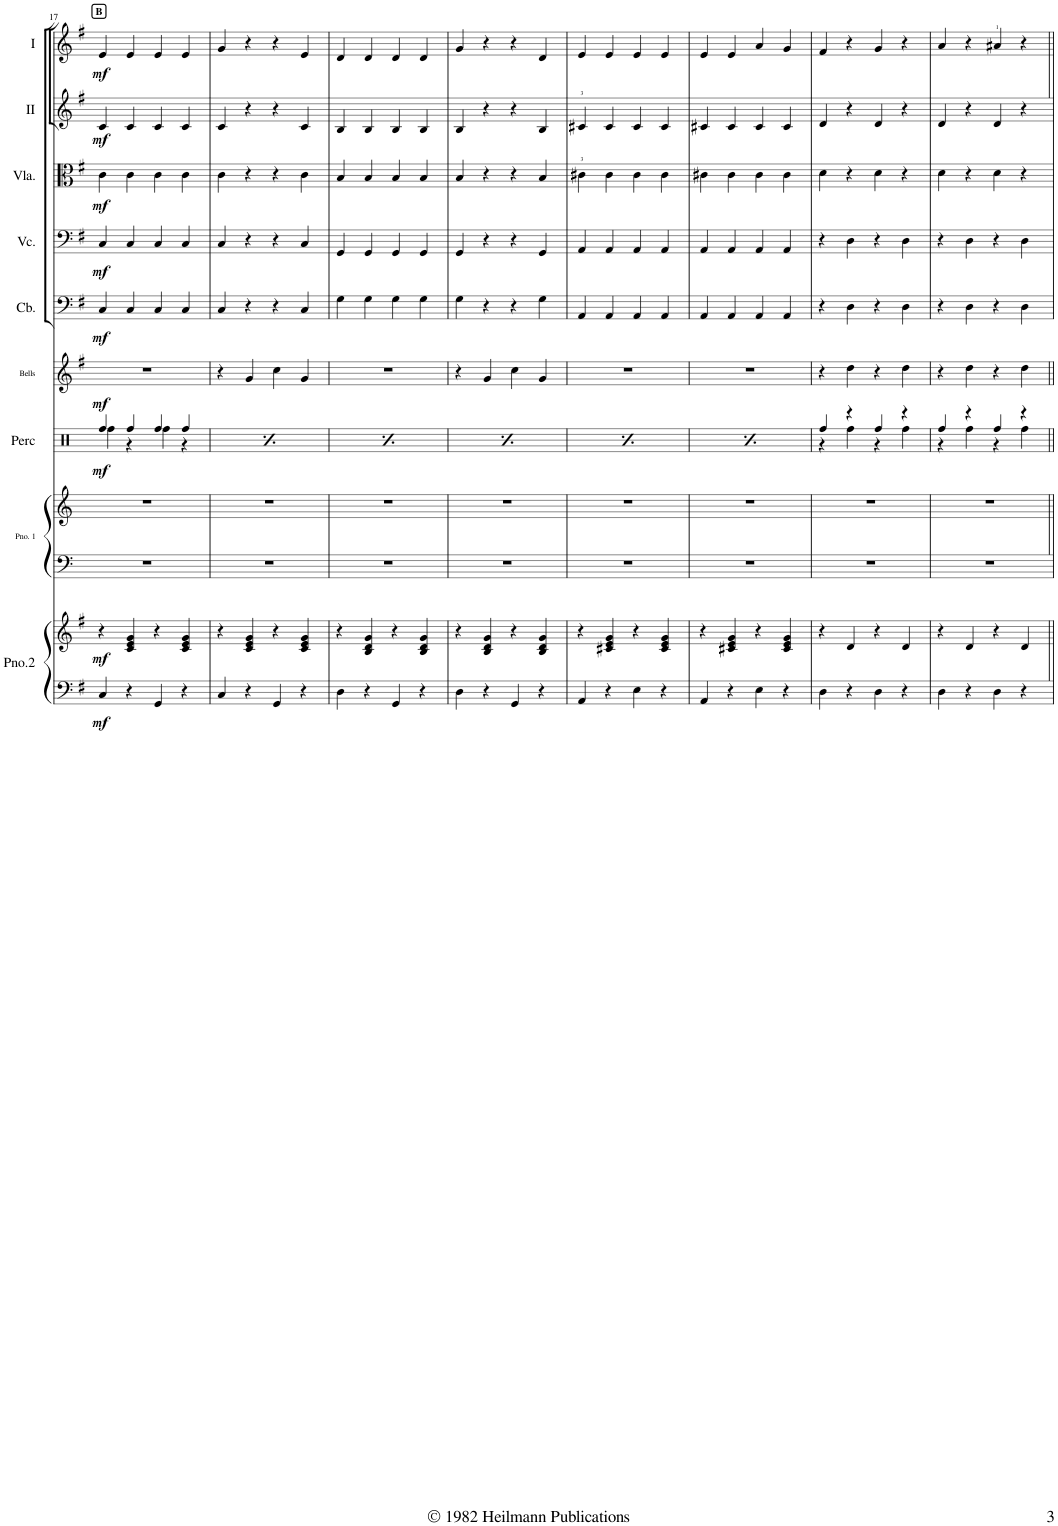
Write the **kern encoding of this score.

**kern	**kern	**dynam	**kern	**kern	**kern	**dynam	**kern	**dynam	**kern	**dynam	**kern	**dynam	**kern	**dynam	**kern	**dynam	**kern	**dynam
*part9	*part9	*part9	*part8	*part8	*part7	*part7	*part6	*part6	*part5	*part5	*part4	*part4	*part3	*part3	*part2	*part2	*part1	*part1
*staff11	*staff10	*staff10/11	*staff9	*staff8	*staff7	*staff7	*staff6	*staff6	*staff5	*staff5	*staff4	*staff4	*staff3	*staff3	*staff2	*staff2	*staff1	*staff1
*I"Piano 2	*	*	*I"Piano 1	*	*I"Percussion	*	*I"Bells	*	*I"Contrabass	*	*I"Cello	*	*I"Viola	*	*I"Violin 2	*	*I"Violin 1	*
*I'Pno.2	*	*	*I'Pno. 1	*	*I'Perc	*	*I'Bells	*	*I'Cb.	*	*	*	*I'Vla.	*	*	*	*	*
!!LO:PB:g=z
*clefF4	*clefG2	*	*clefF4	*clefG2	*clefX	*	*clefG2	*	*clefF4	*	*clefF4	*	*clefC3	*	*clefG2	*	*clefG2	*
*	*	*	*	*	*	*	*Trd-7c-12	*	*	*	*	*	*	*	*	*	*	*
*k[f#]	*k[f#]	*	*k[]	*k[]	*k[f#]	*	*k[f#]	*	*k[f#]	*	*k[f#]	*	*k[f#]	*	*k[f#]	*	*k[f#]	*
*M4/4	*M4/4	*	*M4/4	*M4/4	*M4/4	*	*M4/4	*	*M4/4	*	*M4/4	*	*M4/4	*	*M4/4	*	*M4/4	*
*met(c)	*met(c)	*	*met(c)	*met(c)	*met(c)	*	*met(c)	*	*met(c)	*	*met(c)	*	*met(c)	*	*met(c)	*	*met(c)	*
=17	=17	=17	=17	=17	=17	=17	=17	=17	=17	=17	=17	=17	=17	=17	=17	=17	=17	=17
*	*	*	*	*	*^	*	*	*	*	*	*	*	*	*	*	*	*	*
!	!	!	!	!	!	!	!	!	!	!	!	!	!	!	!	!	!	!LO:TX:a:B:t=B	!
!	!	!LO:DY:b=2	!	!	!	!	!	!	!	!	!	!	!	!	!	!	!	!	!
!	!	!LO:DY:n=1:b	!	!	!	!	!LO:DY:b	!	!LO:DY:b	!	!LO:DY:b	!	!LO:DY:b	!	!LO:DY:b	!	!LO:DY:b	!	!LO:DY:b
4C/	4r	mf mf	1r	1r	4Rff/	4Rff\	mf	1r	mf	4C/	mf	4C/	mf	4c\	mf	4c/	mf	4e/	mf
4r	4c/ 4e/ 4g/	.	.	.	4Rff/	4r	.	.	.	4C/	.	4C/	.	4c\	.	4c/	.	4e/	.
4GG/	4r	.	.	.	4Rff/	4Rff\	.	.	.	4C/	.	4C/	.	4c\	.	4c/	.	4e/	.
4r	4c/ 4e/ 4g/	.	.	.	4Rff/	4r	.	.	.	4C/	.	4C/	.	4c\	.	4c/	.	4e/	.
=18	=18	=18	=18	=18	=18	=18	=18	=18	=18	=18	=18	=18	=18	=18	=18	=18	=18	=18	=18
!	!	!	!	!	!	!	!LO:DY:b	!	!	!	!	!	!	!	!	!	!	!	!
4C/	4r	.	1r	1r	4Rff/	4Rff\	mf	4r	.	4C/	.	4C/	.	4c\	.	4c/	.	4g/	.
4r	4c/ 4e/ 4g/	.	.	.	4Rff/	4r	.	4g/	.	4r	.	4r	.	4r	.	4r	.	4r	.
4GG/	4r	.	.	.	4Rff/	4Rff\	.	4cc\	.	4r	.	4r	.	4r	.	4r	.	4r	.
4r	4c/ 4e/ 4g/	.	.	.	4Rff/	4r	.	4g/	.	4C/	.	4C/	.	4c\	.	4c/	.	4e/	.
=19	=19	=19	=19	=19	=19	=19	=19	=19	=19	=19	=19	=19	=19	=19	=19	=19	=19	=19	=19
!	!	!	!	!	!	!	!LO:DY:b	!	!	!	!	!	!	!	!	!	!	!	!
4D\	4r	.	1r	1r	4Rff/	4Rff\	mf	1r	.	4G\	.	4GG/	.	4B/	.	4B/	.	4d/	.
4r	4B/ 4d/ 4g/	.	.	.	4Rff/	4r	.	.	.	4G\	.	4GG/	.	4B/	.	4B/	.	4d/	.
4GG/	4r	.	.	.	4Rff/	4Rff\	.	.	.	4G\	.	4GG/	.	4B/	.	4B/	.	4d/	.
4r	4B/ 4d/ 4g/	.	.	.	4Rff/	4r	.	.	.	4G\	.	4GG/	.	4B/	.	4B/	.	4d/	.
=20	=20	=20	=20	=20	=20	=20	=20	=20	=20	=20	=20	=20	=20	=20	=20	=20	=20	=20	=20
!	!	!	!	!	!	!	!LO:DY:b	!	!	!	!	!	!	!	!	!	!	!	!
4D\	4r	.	1r	1r	4Rff/	4Rff\	mf	4r	.	4G\	.	4GG/	.	4B/	.	4B/	.	4g/	.
4r	4B/ 4d/ 4g/	.	.	.	4Rff/	4r	.	4g/	.	4r	.	4r	.	4r	.	4r	.	4r	.
4GG/	4r	.	.	.	4Rff/	4Rff\	.	4cc\	.	4r	.	4r	.	4r	.	4r	.	4r	.
4r	4B/ 4d/ 4g/	.	.	.	4Rff/	4r	.	4g/	.	4G\	.	4GG/	.	4B/	.	4B/	.	4d/	.
=21	=21	=21	=21	=21	=21	=21	=21	=21	=21	=21	=21	=21	=21	=21	=21	=21	=21	=21	=21
!	!	!	!	!	!	!	!LO:DY:b	!	!	!	!	!	!	!	!	!	!	!	!
4AA/	4r	.	1r	1r	4Rff/	4Rff\	mf	1r	.	4AA/	.	4AA/	.	4c#X\	.	4c#X/	.	4e/	.
4r	4c#X/ 4e/ 4g/	.	.	.	4Rff/	4r	.	.	.	4AA/	.	4AA/	.	4c#\	.	4c#/	.	4e/	.
4E\	4r	.	.	.	4Rff/	4Rff\	.	.	.	4AA/	.	4AA/	.	4c#\	.	4c#/	.	4e/	.
4r	4c#/ 4e/ 4g/	.	.	.	4Rff/	4r	.	.	.	4AA/	.	4AA/	.	4c#\	.	4c#/	.	4e/	.
=22	=22	=22	=22	=22	=22	=22	=22	=22	=22	=22	=22	=22	=22	=22	=22	=22	=22	=22	=22
!	!	!	!	!	!	!	!LO:DY:b	!	!	!	!	!	!	!	!	!	!	!	!
4AA/	4r	.	1r	1r	4Rff/	4Rff\	mf	1r	.	4AA/	.	4AA/	.	4c#X\	.	4c#X/	.	4e/	.
4r	4c#X/ 4e/ 4g/	.	.	.	4Rff/	4r	.	.	.	4AA/	.	4AA/	.	4c#\	.	4c#/	.	4e/	.
4E\	4r	.	.	.	4Rff/	4Rff\	.	.	.	4AA/	.	4AA/	.	4c#\	.	4c#/	.	4a/	.
4r	4c#/ 4e/ 4g/	.	.	.	4Rff/	4r	.	.	.	4AA/	.	4AA/	.	4c#\	.	4c#/	.	4g/	.
=23	=23	=23	=23	=23	=23	=23	=23	=23	=23	=23	=23	=23	=23	=23	=23	=23	=23	=23	=23
4D\	4r	.	1r	1r	4Rff/	4r	.	4r	.	4r	.	4r	.	4d\	.	4d/	.	4f#/	.
4r	4d/	.	.	.	4r	4Rff\	.	4dd\	.	4D\	.	4D\	.	4r	.	4r	.	4r	.
4D\	4r	.	.	.	4Rff/	4r	.	4r	.	4r	.	4r	.	4d\	.	4d/	.	4g/	.
4r	4d/	.	.	.	4r	4Rff\	.	4dd\	.	4D\	.	4D\	.	4r	.	4r	.	4r	.
=24	=24	=24	=24	=24	=24	=24	=24	=24	=24	=24	=24	=24	=24	=24	=24	=24	=24	=24	=24
4D\	4r	.	1r	1r	4Rff/	4r	.	4r	.	4r	.	4r	.	4d\	.	4d/	.	4a/	.
4r	4d/	.	.	.	4r	4Rff\	.	4dd\	.	4D\	.	4D\	.	4r	.	4r	.	4r	.
4D\	4r	.	.	.	4Rff/	4r	.	4r	.	4r	.	4r	.	4d\	.	4d/	.	4a#X/	.
4r	4d/	.	.	.	4r	4Rff\	.	4dd\	.	4D\	.	4D\	.	4r	.	4r	.	4r	.
*	*	*	*	*	*v	*v	*	*	*	*	*	*	*	*	*	*	*	*	*
=||	=||	=||	=||	=||	=||	=||	=||	=||	=||	=||	=||	=||	=||	=||	=||	=||	=||	=||
*-	*-	*-	*-	*-	*-	*-	*-	*-	*-	*-	*-	*-	*-	*-	*-	*-	*-	*-
